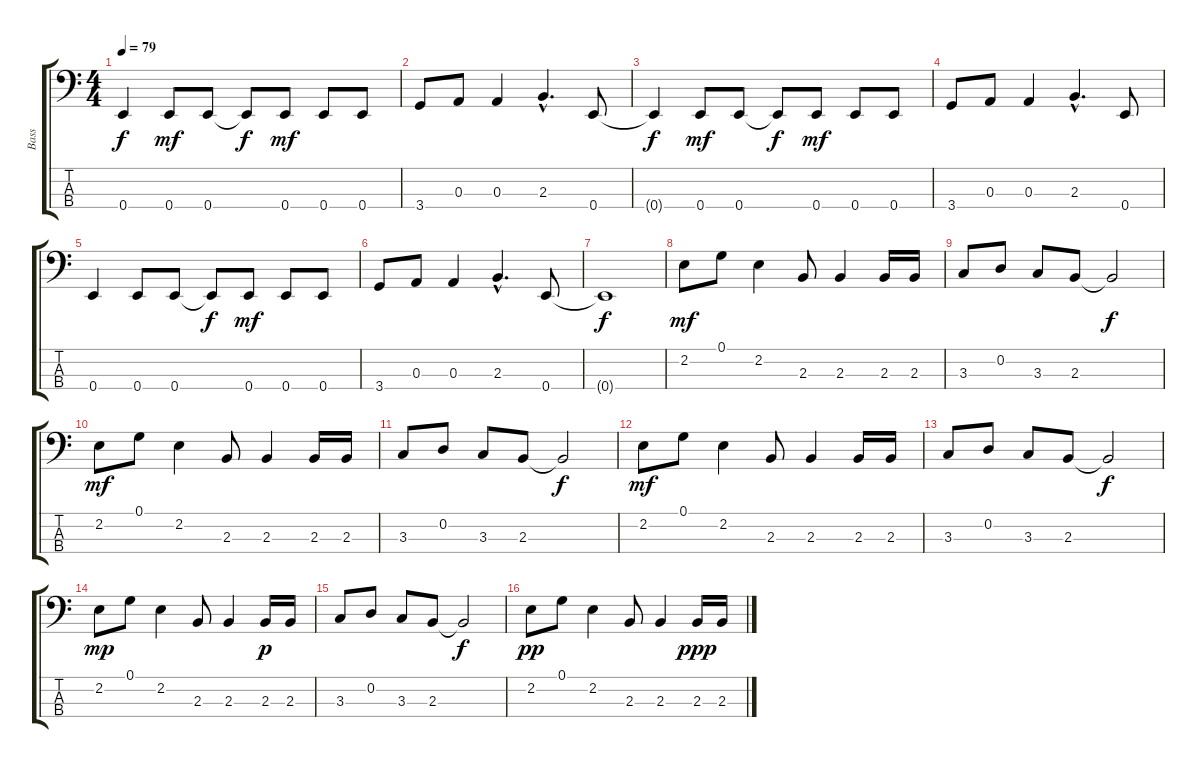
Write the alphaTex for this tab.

\track ("Bass" "Bass") {instrument acousticbass}
\staff {score tabs}
\tuning (G2 D2 A1 E1) {hide}
\ts (4 4)
\tempo 79
\clef f4
\ks c
0.4{t}.4{dy f} 0.4.8{dy mf} 0.4.8 0.4{t}.8{dy f} 0.4.8{dy mf} 0.4.8 0.4.8 |
3.4.8 0.3.8 0.3.4 2.3{hac}.4{d} 0.4.8 |
0.4{t}.4{dy f} 0.4.8{dy mf} 0.4.8 0.4{t}.8{dy f} 0.4.8{dy mf} 0.4.8 0.4.8 |
3.4.8 0.3.8 0.3.4 2.3{hac}.4{d} 0.4.8 |
0.4.4 0.4.8 0.4.8 0.4{t}.8{dy f} 0.4.8{dy mf} 0.4.8 0.4.8 |
3.4.8 0.3.8 0.3.4 2.3{hac}.4{d} 0.4.8 |
0.4{t}.1{dy f} |
2.2.8{dy mf} 0.1.8 2.2.4 2.3.8 2.3.4 2.3.16 2.3.16 |
3.3.8 0.2.8 3.3.8 2.3.8 2.3{t}.2{dy f} |
2.2.8{dy mf} 0.1.8 2.2.4 2.3.8 2.3.4 2.3.16 2.3.16 |
3.3.8 0.2.8 3.3.8 2.3.8 2.3{t}.2{dy f} |
2.2.8{dy mf} 0.1.8 2.2.4 2.3.8 2.3.4 2.3.16 2.3.16 |
3.3.8 0.2.8 3.3.8 2.3.8 2.3{t}.2{dy f} |
2.2.8{dy mp} 0.1.8 2.2.4 2.3.8 2.3.4 2.3.16{dy p} 2.3.16 |
3.3.8 0.2.8 3.3.8 2.3.8 2.3{t}.2{dy f} |
2.2.8{dy pp} 0.1.8 2.2.4 2.3.8 2.3.4 2.3.16{dy ppp} 2.3.16
